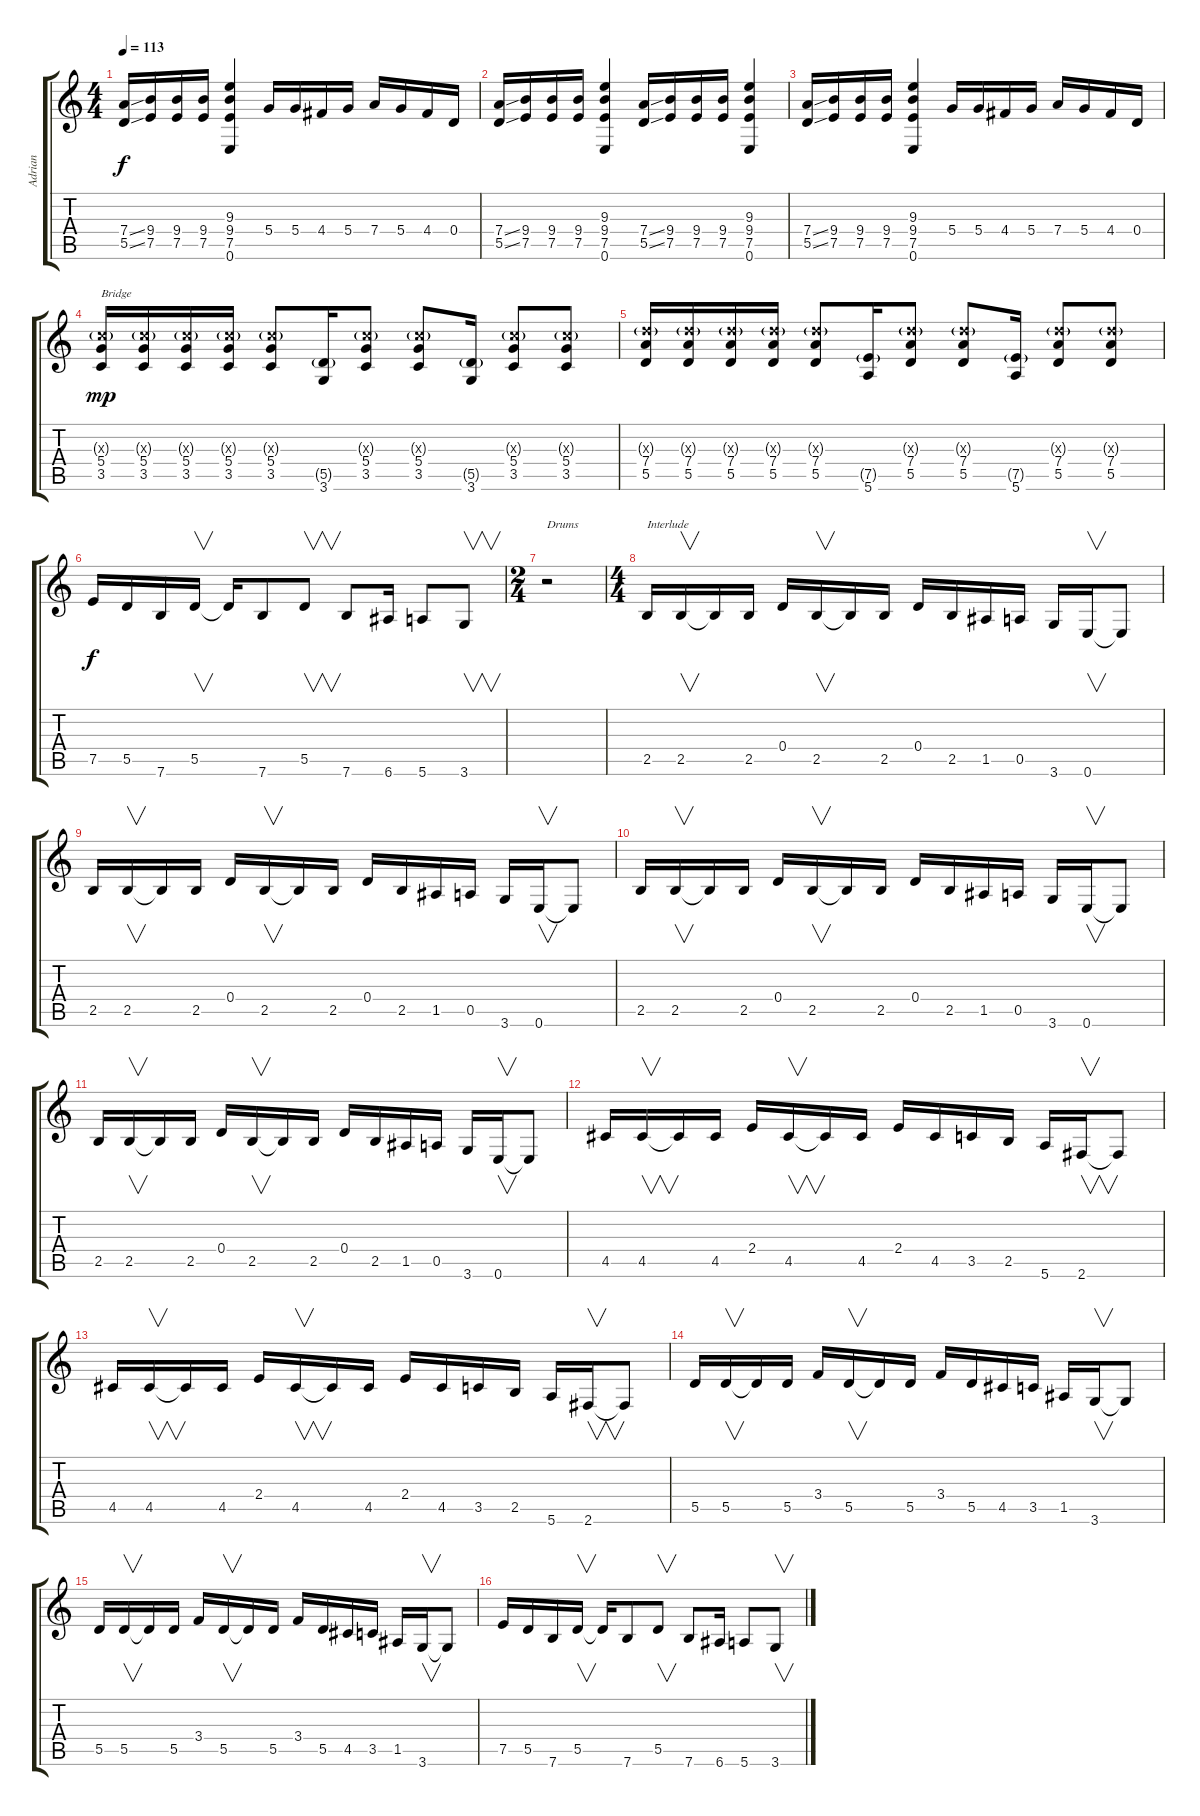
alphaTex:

\track ("Adrian" "Adrian") {instrument overdrivenguitar}
\staff {score tabs}
\tuning (E4 B3 G3 D3 A2 E2) {hide}
\ts (4 4)
\tempo 113
\clef g2
\ks c
(7.4{ss} 5.5{ss}).16{dy f} (9.4 7.5).16 (9.4 7.5).16 (9.4 7.5).16 (9.3 9.4 7.5 0.6).4 5.4.16 5.4.16 4.4.16 5.4.16 7.4.16 5.4.16 4.4.16 0.4.16 |
(7.4{ss} 5.5{ss}).16 (9.4 7.5).16 (9.4 7.5).16 (9.4 7.5).16 (9.3 9.4 7.5 0.6).4 (7.4{ss} 5.5{ss}).16 (9.4 7.5).16 (9.4 7.5).16 (9.4 7.5).16 (9.3 9.4 7.5 0.6).4 |
(7.4{ss} 5.5{ss}).16 (9.4 7.5).16 (9.4 7.5).16 (9.4 7.5).16 (9.3 9.4 7.5 0.6).4 5.4.16 5.4.16 4.4.16 5.4.16 7.4.16 5.4.16 4.4.16 0.4.16 |
(5.3{g x} 5.4 3.5).16{txt "Bridge" dy mp volume 14} (5.3{g x} 5.4 3.5).16 (5.3{g x} 5.4 3.5).16 (5.3{g x} 5.4 3.5).16 (5.3{g x} 5.4 3.5).8 (5.5{g} 3.6).16 (5.3{g x} 5.4 3.5).8 (5.3{g x} 5.4 3.5).8 (5.5{g} 3.6).16 (5.3{g x} 5.4 3.5).8 (5.3{g x} 5.4 3.5).8 |
(7.3{g x} 7.4 5.5).16 (7.3{g x} 7.4 5.5).16 (7.3{g x} 7.4 5.5).16 (7.3{g x} 7.4 5.5).16 (7.3{g x} 7.4 5.5).8 (7.5{g} 5.6).16 (7.3{g x} 7.4 5.5).8 (7.3{g x} 7.4 5.5).8 (7.5{g} 5.6).16 (7.3{g x} 7.4 5.5).8 (7.3{g x} 7.4 5.5).8 |
7.5.16{dy f} 5.5.16 7.6.16 5.5.16{v} 5.5{t}.16 7.6.8 5.5.8{v} 7.6.8 6.6.16 5.6.8 3.6.8{v} |
\ts (2 4)
r.2{txt "Drums"} |
\ts (4 4)
2.5.16{txt "Interlude"} 2.5.16{v} 2.5{t}.16 2.5.16 0.4.16 2.5.16{v} 2.5{t}.16 2.5.16 0.4.16 2.5.16 1.5.16 0.5.16 3.6.16 0.6.16{v} 0.6{t}.8 |
2.5.16 2.5.16{v} 2.5{t}.16 2.5.16 0.4.16 2.5.16{v} 2.5{t}.16 2.5.16 0.4.16 2.5.16 1.5.16 0.5.16 3.6.16 0.6.16{v} 0.6{t}.8 |
2.5.16 2.5.16{v} 2.5{t}.16 2.5.16 0.4.16 2.5.16{v} 2.5{t}.16 2.5.16 0.4.16 2.5.16 1.5.16 0.5.16 3.6.16 0.6.16{v} 0.6{t}.8 |
2.5.16 2.5.16{v} 2.5{t}.16 2.5.16 0.4.16 2.5.16{v} 2.5{t}.16 2.5.16 0.4.16 2.5.16 1.5.16 0.5.16 3.6.16 0.6.16{v} 0.6{t}.8 |
4.5.16 4.5.16{v} 4.5{t}.16 4.5.16 2.4.16 4.5.16{v} 4.5{t}.16 4.5.16 2.4.16 4.5.16 3.5.16 2.5.16 5.6.16 2.6.16{v} 2.6{t}.8 |
4.5.16 4.5.16{v} 4.5{t}.16 4.5.16 2.4.16 4.5.16{v} 4.5{t}.16 4.5.16 2.4.16 4.5.16 3.5.16 2.5.16 5.6.16 2.6.16{v} 2.6{t}.8 |
5.5.16 5.5.16{v} 5.5{t}.16 5.5.16 3.4.16 5.5.16{v} 5.5{t}.16 5.5.16 3.4.16 5.5.16 4.5.16 3.5.16 1.5.16 3.6.16{v} 3.6{t}.8 |
5.5.16 5.5.16{v} 5.5{t}.16 5.5.16 3.4.16 5.5.16{v} 5.5{t}.16 5.5.16 3.4.16 5.5.16 4.5.16 3.5.16 1.5.16 3.6.16{v} 3.6{t}.8 |
7.5.16 5.5.16 7.6.16 5.5.16{v} 5.5{t}.16 7.6.8 5.5.8{v} 7.6.8 6.6.16 5.6.8 3.6.8{v}
